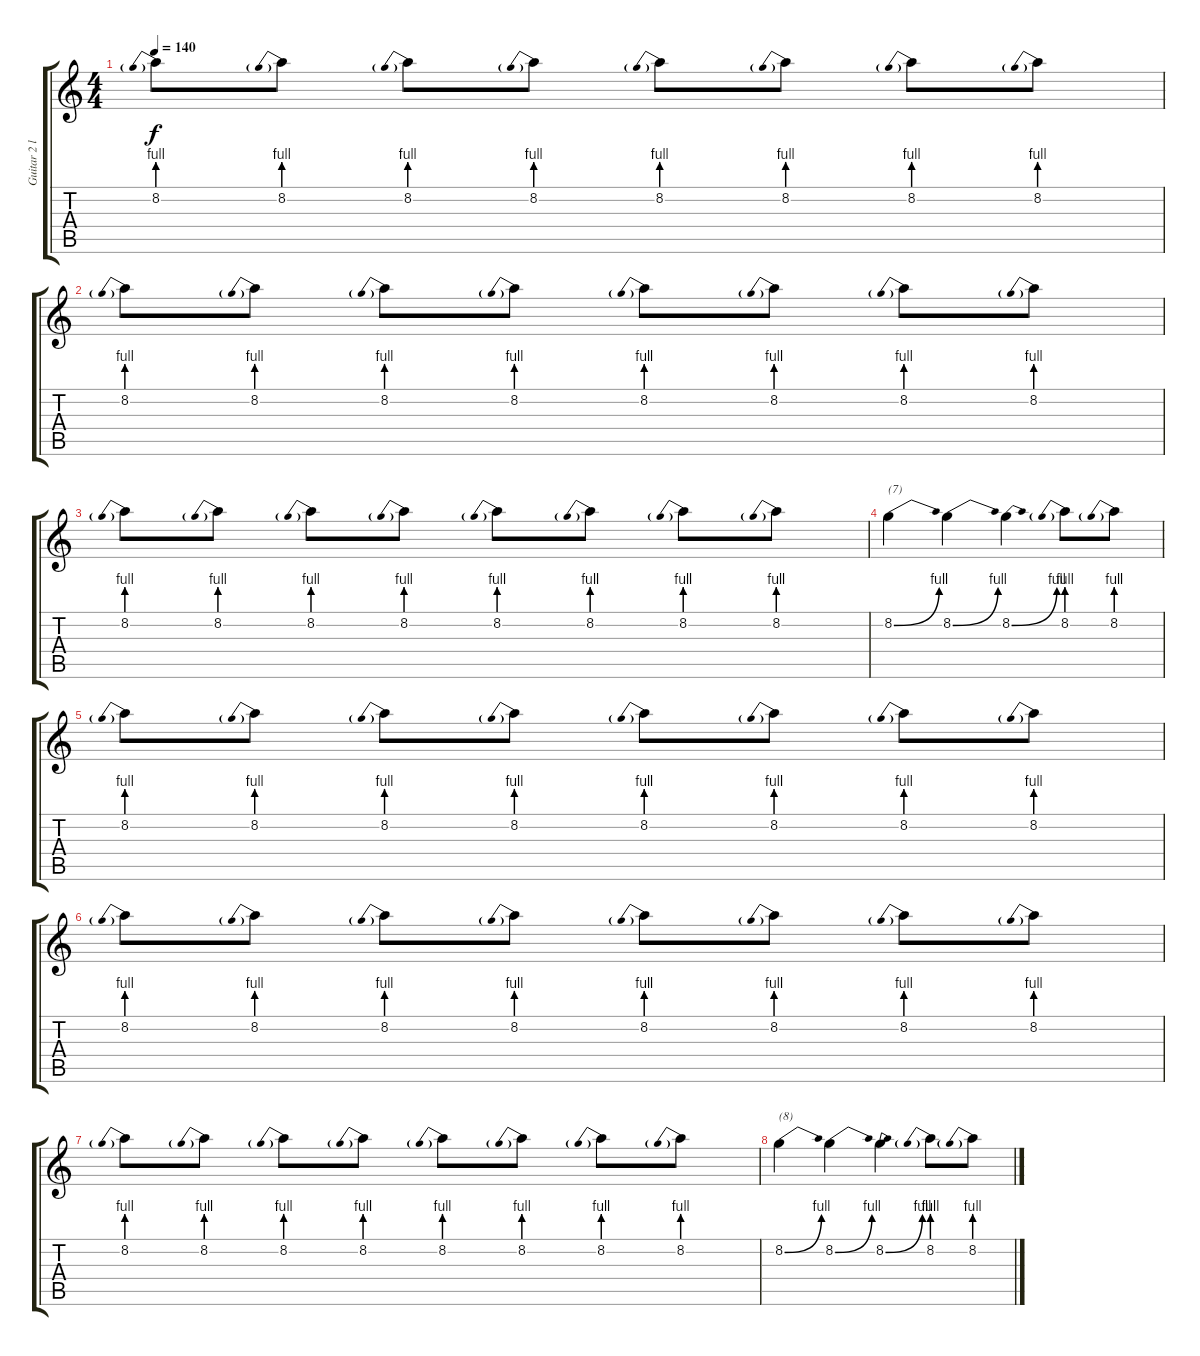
\track ("Guitar 2 lead - Drop D or standard" "Guitar 2 l") {instrument distortionguitar}
\staff {score tabs}
\tuning (E4 B3 G3 D3 A2 D2) {hide}
\ts (4 4)
\tempo 140
\clef g2
\ks c
8.2{be (prebend 0 4 60 4)}.8{dy f} 8.2{be (prebend 0 4 60 4)}.8 8.2{be (prebend 0 4 60 4)}.8 8.2{be (prebend 0 4 60 4)}.8 8.2{be (prebend 0 4 60 4)}.8 8.2{be (prebend 0 4 60 4)}.8 8.2{be (prebend 0 4 60 4)}.8 8.2{be (prebend 0 4 60 4)}.8 |
8.2{be (prebend 0 4 60 4)}.8 8.2{be (prebend 0 4 60 4)}.8 8.2{be (prebend 0 4 60 4)}.8 8.2{be (prebend 0 4 60 4)}.8 8.2{be (prebend 0 4 60 4)}.8 8.2{be (prebend 0 4 60 4)}.8 8.2{be (prebend 0 4 60 4)}.8 8.2{be (prebend 0 4 60 4)}.8 |
8.2{be (prebend 0 4 60 4)}.8 8.2{be (prebend 0 4 60 4)}.8 8.2{be (prebend 0 4 60 4)}.8 8.2{be (prebend 0 4 60 4)}.8 8.2{be (prebend 0 4 60 4)}.8 8.2{be (prebend 0 4 60 4)}.8 8.2{be (prebend 0 4 60 4)}.8 8.2{be (prebend 0 4 60 4)}.8 |
8.2{be (bend 0 0 60 4)}.4{txt "(7)"} 8.2{be (bend 0 0 60 4)}.4 8.2{be (bend 0 0 60 4)}.4 8.2{be (prebend 0 4 60 4)}.8 8.2{be (prebend 0 4 60 4)}.8 |
8.2{be (prebend 0 4 60 4)}.8 8.2{be (prebend 0 4 60 4)}.8 8.2{be (prebend 0 4 60 4)}.8 8.2{be (prebend 0 4 60 4)}.8 8.2{be (prebend 0 4 60 4)}.8 8.2{be (prebend 0 4 60 4)}.8 8.2{be (prebend 0 4 60 4)}.8 8.2{be (prebend 0 4 60 4)}.8 |
8.2{be (prebend 0 4 60 4)}.8 8.2{be (prebend 0 4 60 4)}.8 8.2{be (prebend 0 4 60 4)}.8 8.2{be (prebend 0 4 60 4)}.8 8.2{be (prebend 0 4 60 4)}.8 8.2{be (prebend 0 4 60 4)}.8 8.2{be (prebend 0 4 60 4)}.8 8.2{be (prebend 0 4 60 4)}.8 |
8.2{be (prebend 0 4 60 4)}.8 8.2{be (prebend 0 4 60 4)}.8 8.2{be (prebend 0 4 60 4)}.8 8.2{be (prebend 0 4 60 4)}.8 8.2{be (prebend 0 4 60 4)}.8 8.2{be (prebend 0 4 60 4)}.8 8.2{be (prebend 0 4 60 4)}.8 8.2{be (prebend 0 4 60 4)}.8 |
8.2{be (bend 0 0 60 4)}.4{txt "(8)"} 8.2{be (bend 0 0 60 4)}.4 8.2{be (bend 0 0 60 4)}.4 8.2{be (prebend 0 4 60 4)}.8 8.2{be (prebend 0 4 60 4)}.8
